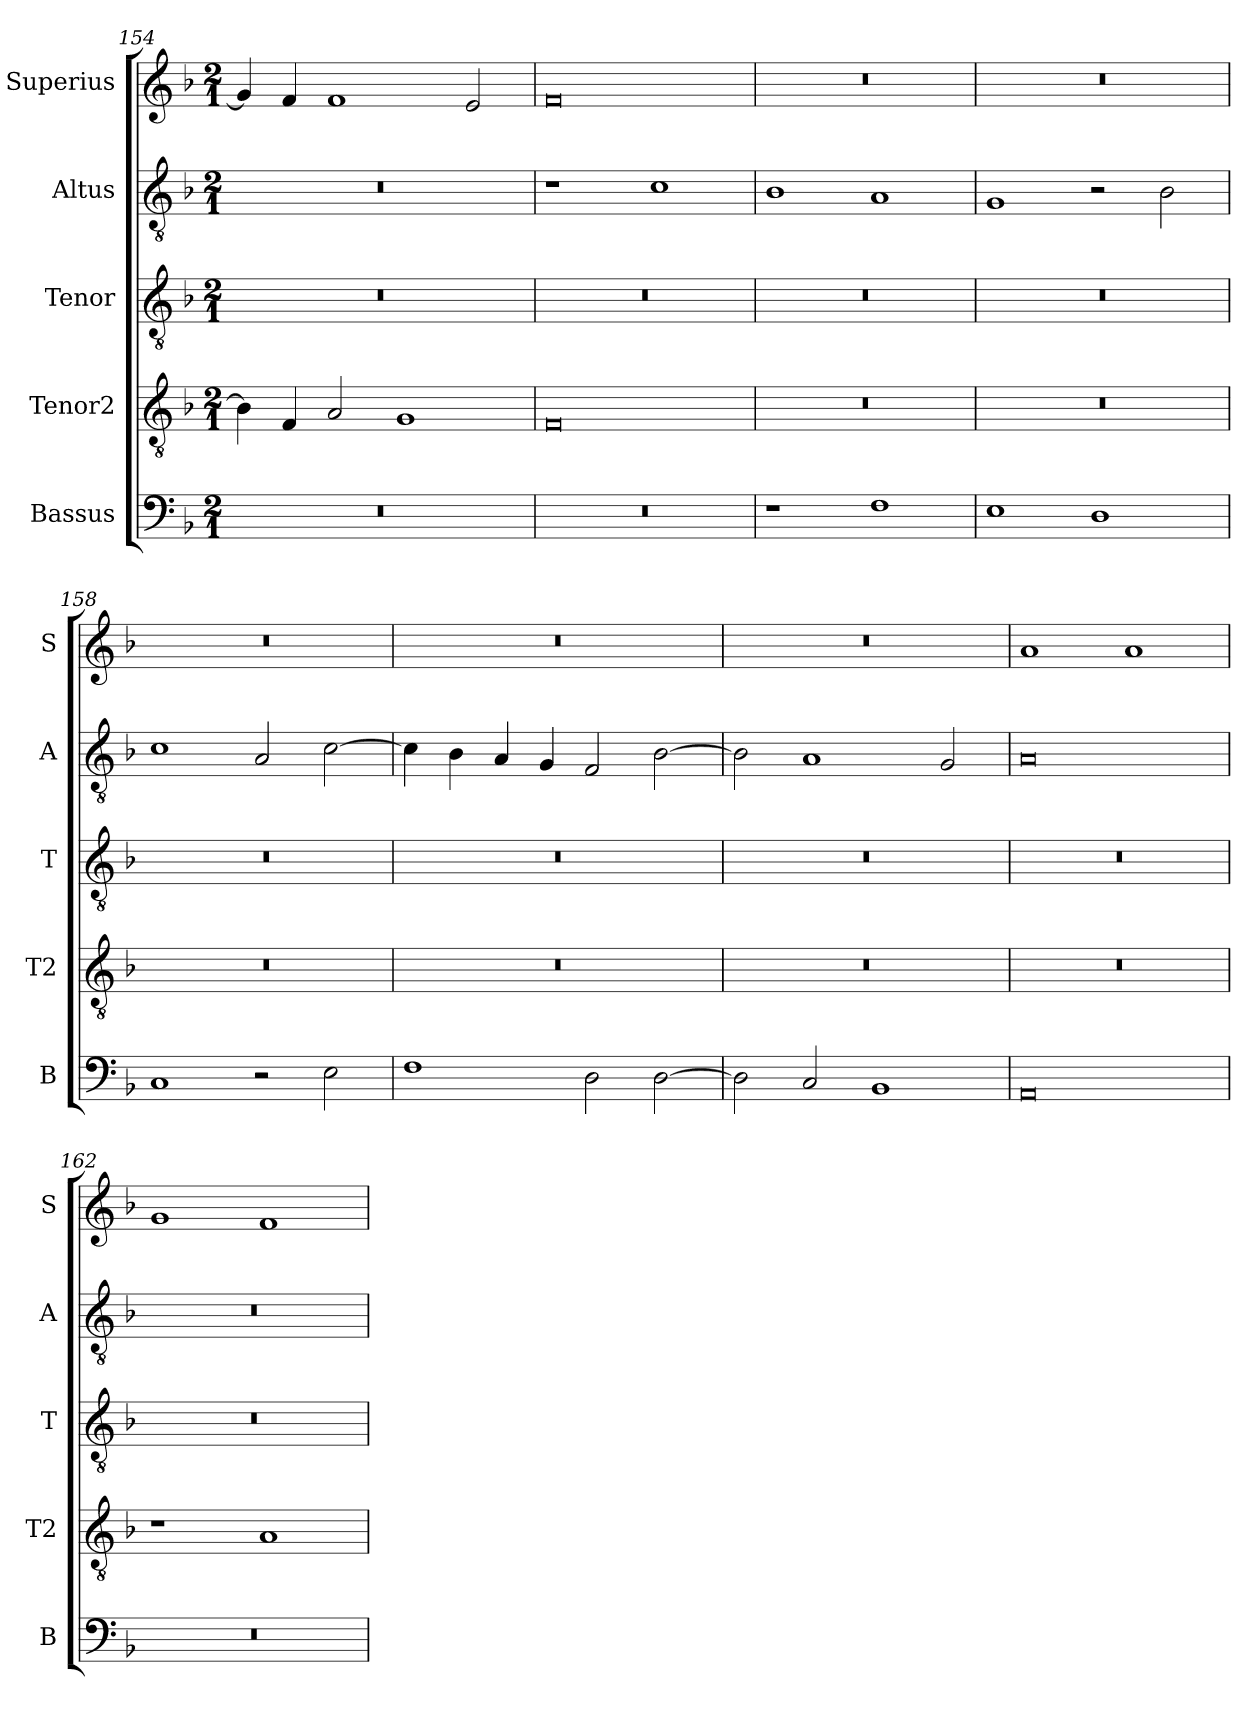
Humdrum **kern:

**kern	**kern	**kern	**kern	**kern
*part5	*part4	*part3	*part2	*part1
*staff5	*staff4	*staff3	*staff2	*staff1
*I"Bassus	*I"Tenor2	*I"Tenor	*I"Altus	*I"Superius
*I'B	*I'T2	*I'T	*I'A	*I'S
*clefF4	*clefGv2	*clefGv2	*clefGv2	*clefG2
*k[b-]	*k[b-]	*k[b-]	*k[b-]	*k[b-]
*M2/1	*M2/1	*M2/1	*M2/1	*M2/1
=154	=154	=154	=154	=154
0r	4B-\]	0r	0r	4g/]
.	4F/	.	.	4f/
.	2A/	.	.	1f
.	1G	.	.	.
.	.	.	.	2e/
=155	=155	=155	=155	=155
0r	0F	0r	1r	0f
.	.	.	1c	.
=156	=156	=156	=156	=156
1r	0r	0r	1B-	0r
1F	.	.	1A	.
=157	=157	=157	=157	=157
1E	0r	0r	1G	0r
1D	.	.	2r	.
.	.	.	2B-\	.
=158	=158	=158	=158	=158
1C	0r	0r	1c	0r
2r	.	.	2A/	.
2E\	.	.	[2c\	.
=159	=159	=159	=159	=159
1F	0r	0r	4c\]	0r
.	.	.	4B-\	.
.	.	.	4A/	.
.	.	.	4G/	.
2D\	.	.	2F/	.
[2D\	.	.	[2B-\	.
=160	=160	=160	=160	=160
2D\]	0r	0r	2B-\]	0r
2C/	.	.	1A	.
1BB-	.	.	.	.
.	.	.	2G/	.
=161	=161	=161	=161	=161
0AA	0r	0r	0A	1a
.	.	.	.	1a
=162	=162	=162	=162	=162
0r	1r	0r	0r	1g
.	1A	.	.	1f
=	=	=	=	=
*-	*-	*-	*-	*-
